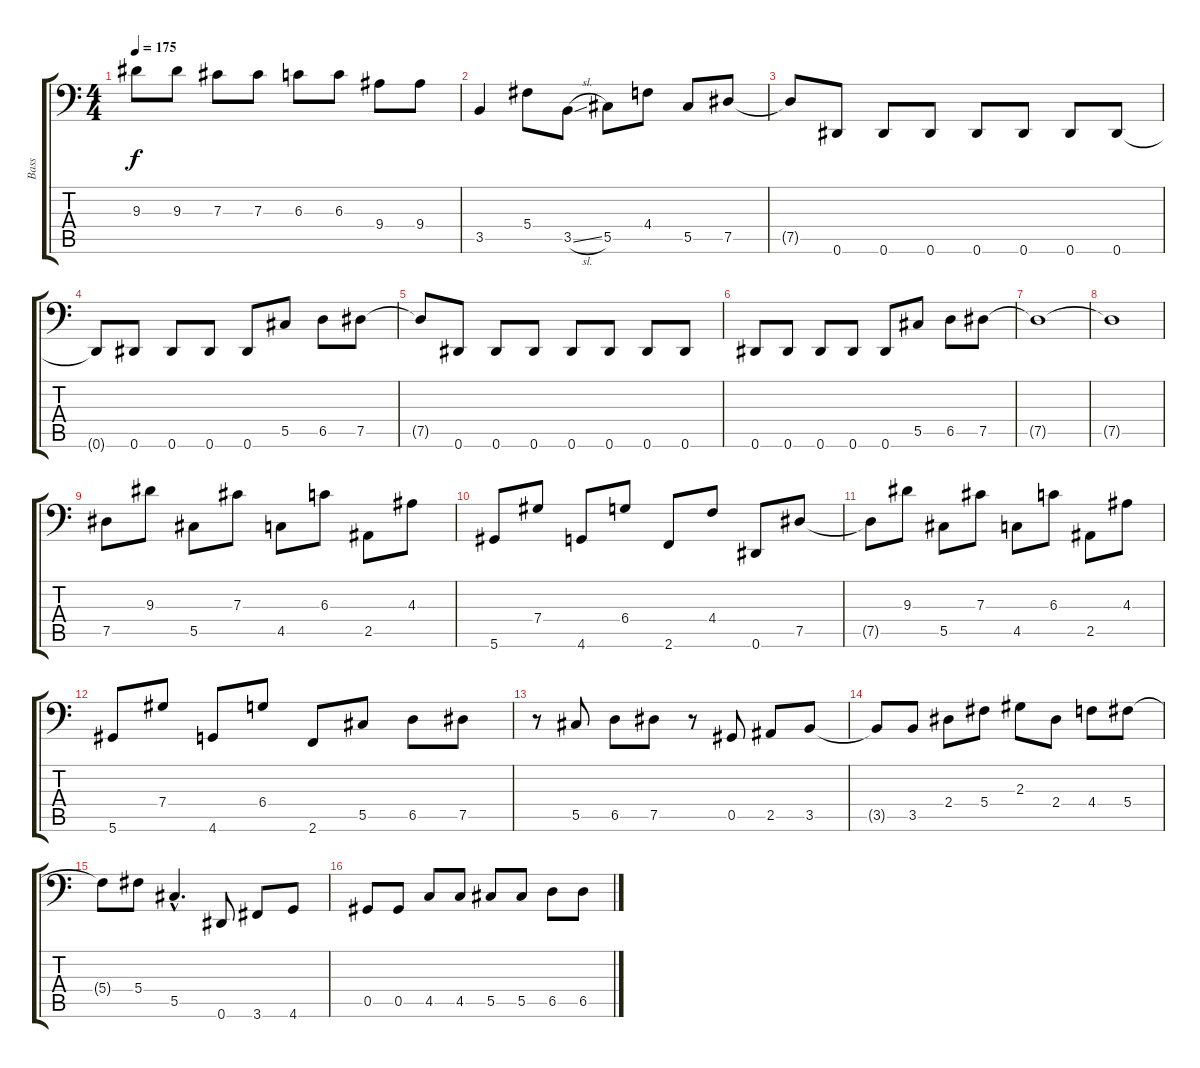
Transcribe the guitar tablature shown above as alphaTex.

\track ("Bass" "Bass") {instrument electricbasspick}
\staff {score tabs}
\tuning (Eb3 Bb2 Gb2 Db2 Ab1 Eb1) {hide}
\ts (4 4)
\tempo 175
\clef f4
\ks c
9.3.8{dy f} 9.3.8 7.3.8 7.3.8 6.3.8 6.3.8 9.4.8 9.4.8 |
3.5.4 5.4.8 3.5{sl}.8 5.5.8 4.4.8 5.5.8 7.5.8 |
7.5{t}.8 0.6.8 0.6.8 0.6.8 0.6.8 0.6.8 0.6.8 0.6.8 |
0.6{t}.8 0.6.8 0.6.8 0.6.8 0.6.8 5.5.8 6.5.8 7.5.8 |
7.5{t}.8 0.6.8 0.6.8 0.6.8 0.6.8 0.6.8 0.6.8 0.6.8 |
0.6.8 0.6.8 0.6.8 0.6.8 0.6.8 5.5.8 6.5.8 7.5.8 |
7.5{t}.1 |
7.5{t}.1 |
7.5.8 9.3.8 5.5.8 7.3.8 4.5.8 6.3.8 2.5.8 4.3.8 |
5.6.8 7.4.8 4.6.8 6.4.8 2.6.8 4.4.8 0.6.8 7.5.8 |
7.5{t}.8 9.3.8 5.5.8 7.3.8 4.5.8 6.3.8 2.5.8 4.3.8 |
5.6.8 7.4.8 4.6.8 6.4.8 2.6.8 5.5.8 6.5.8 7.5.8 |
r.8 5.5.8 6.5.8 7.5.8 r.8 0.5.8 2.5.8 3.5.8 |
3.5{t}.8 3.5.8 2.4.8 5.4.8 2.3.8 2.4.8 4.4.8 5.4.8 |
5.4{t}.8 5.4.8 5.5{hac}.4{d} 0.6.8 3.6.8 4.6.8 |
0.5.8 0.5.8 4.5.8 4.5.8 5.5.8 5.5.8 6.5.8 6.5.8
